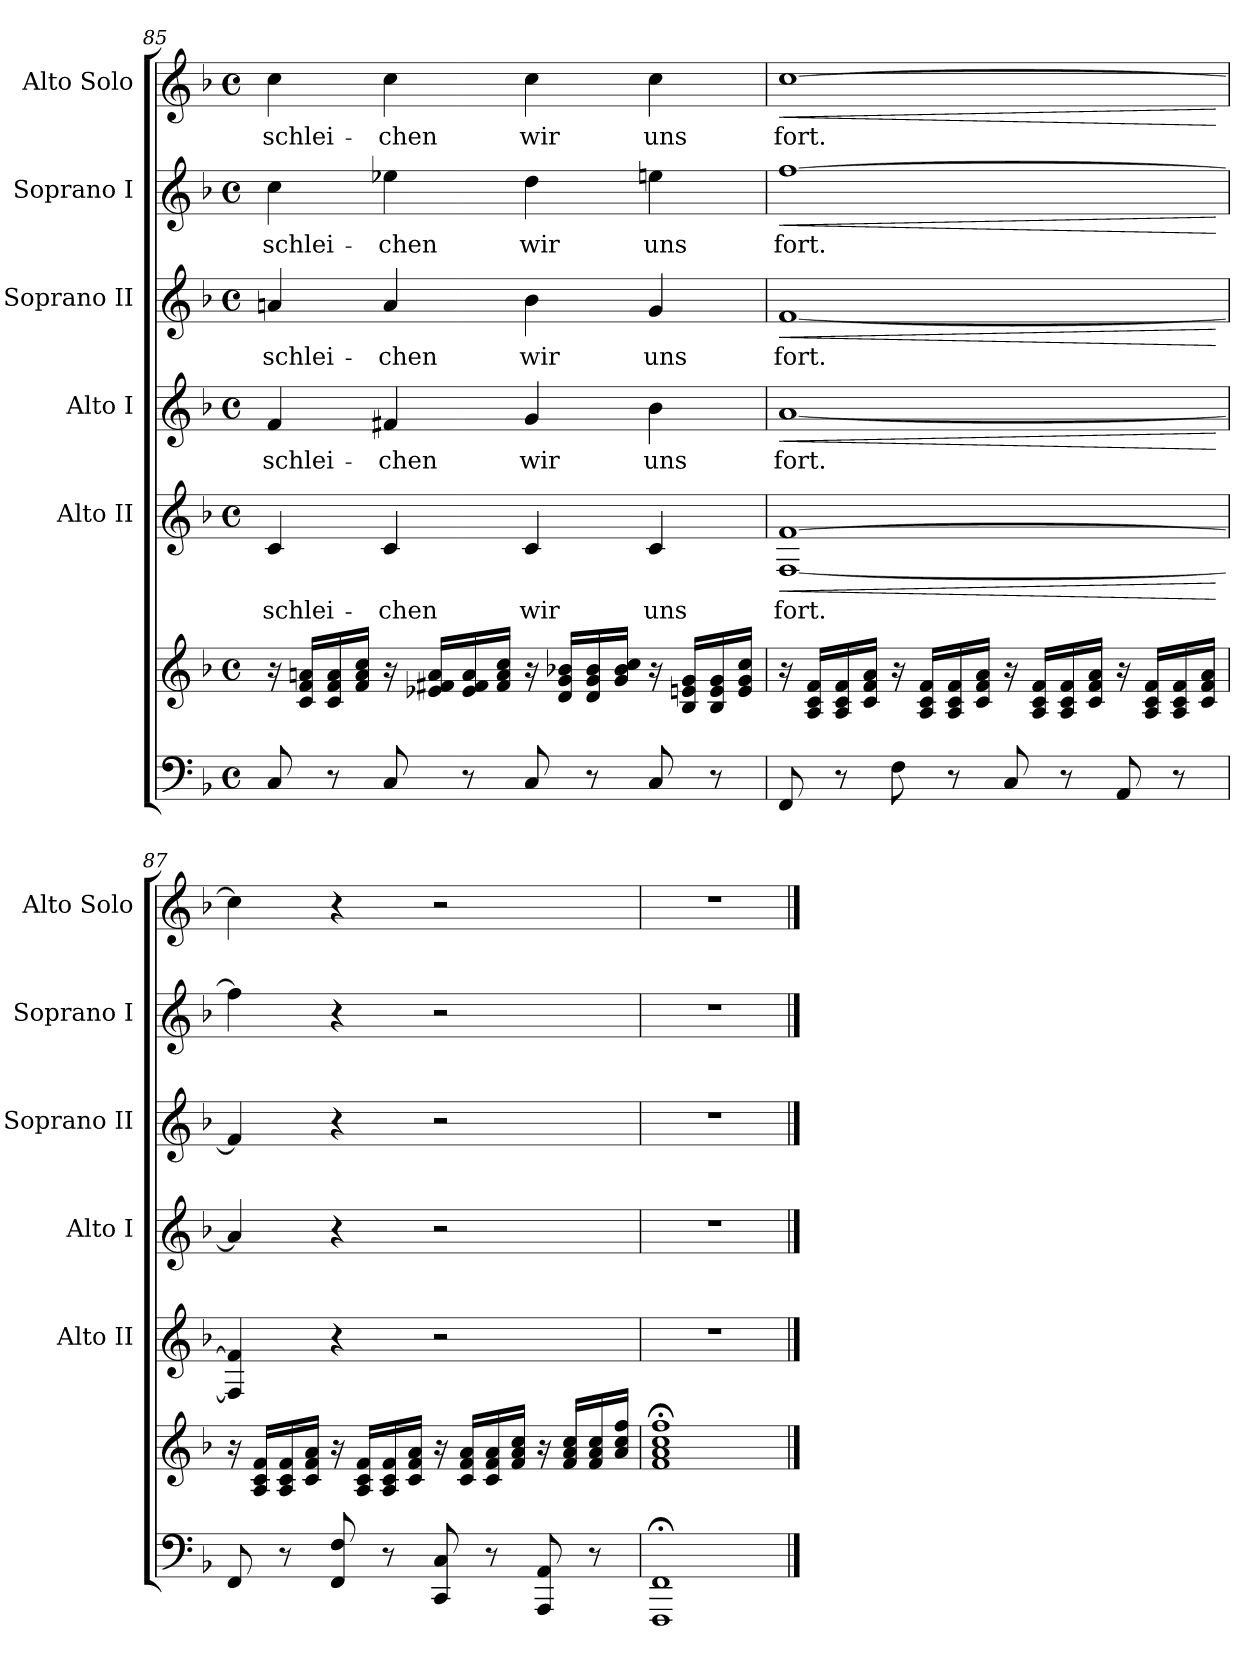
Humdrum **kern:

**kern	**kern	**kern	**text	**dynam	**kern	**text	**dynam	**kern	**text	**dynam	**kern	**text	**dynam	**kern	**text	**dynam
*part7	*part6	*part5	*part5	*part5	*part4	*part4	*part4	*part3	*part3	*part3	*part2	*part2	*part2	*part1	*part1	*part1
*staff7	*staff6	*staff5	*staff5	*staff5	*staff4	*staff4	*staff4	*staff3	*staff3	*staff3	*staff2	*staff2	*staff2	*staff1	*staff1	*staff1
*	*	*I"Alto II	*	*	*I"Alto I	*	*	*I"Soprano II	*	*	*I"Soprano I	*	*	*I"Alto Solo	*	*
*	*	*I'Alto II	*	*	*I'Alto I	*	*	*I'Soprano II	*	*	*I'Soprano I	*	*	*I'Alto Solo	*	*
*clefF4	*clefG2	*clefG2	*	*	*clefG2	*	*	*clefG2	*	*	*clefG2	*	*	*clefG2	*	*
*k[b-]	*k[b-]	*k[b-]	*	*	*k[b-]	*	*	*k[b-]	*	*	*k[b-]	*	*	*k[b-]	*	*
*F:	*F:	*F:	*	*	*F:	*	*	*F:	*	*	*F:	*	*	*F:	*	*
*M4/4	*M4/4	*M4/4	*	*	*M4/4	*	*	*M4/4	*	*	*M4/4	*	*	*M4/4	*	*
*met(c)	*met(c)	*met(c)	*	*	*met(c)	*	*	*met(c)	*	*	*met(c)	*	*	*met(c)	*	*
=85	=85	=85	=85	=85	=85	=85	=85	=85	=85	=85	=85	=85	=85	=85	=85	=85
*	*^	*	*	*	*	*	*	*	*	*	*	*	*	*	*	*
8C/	16r	8ryy	4c/	schlei-	.	4f/	schlei-	.	4an/	schlei-	.	4cc\	schlei-	.	4cc\	schlei-	.
.	16c/ 16f/ 16an/LL	.	.	.	.	.	.	.	.	.	.	.	.	.	.	.	.
8r	16c/ 16f/ 16a/	8ryy	.	.	.	.	.	.	.	.	.	.	.	.	.	.	.
.	16f/ 16a/ 16cc/JJ	.	.	.	.	.	.	.	.	.	.	.	.	.	.	.	.
8C/	16r	8ryy	4c/	-chen	.	4f#X/	-chen	.	4a/	-chen	.	4ee-X\	-chen	.	4cc\	-chen	.
.	16e-X/ 16f#X/ 16a/LL	.	.	.	.	.	.	.	.	.	.	.	.	.	.	.	.
8r	16e-/ 16f#/ 16a/	8ryy	.	.	.	.	.	.	.	.	.	.	.	.	.	.	.
.	16f#/ 16a/ 16cc/JJ	.	.	.	.	.	.	.	.	.	.	.	.	.	.	.	.
8C/	16r	2ryy	4c/	wir	.	4g/	wir	.	4b-\	wir	.	4dd\	wir	.	4cc\	wir	.
.	16d/ 16g/ 16b-X/LL	.	.	.	.	.	.	.	.	.	.	.	.	.	.	.	.
8r	16d/ 16g/ 16b-/	.	.	.	.	.	.	.	.	.	.	.	.	.	.	.	.
.	16g/ 16b-/ 16cc/JJ	.	.	.	.	.	.	.	.	.	.	.	.	.	.	.	.
8C/	16r	.	4c/	uns	.	4b-\	uns	.	4g/	uns	.	4een\	uns	.	4cc\	uns	.
.	16B-/ 16en/ 16g/LL	.	.	.	.	.	.	.	.	.	.	.	.	.	.	.	.
8r	16B-/ 16e/ 16g/	.	.	.	.	.	.	.	.	.	.	.	.	.	.	.	.
.	16e/ 16g/ 16cc/JJ	.	.	.	.	.	.	.	.	.	.	.	.	.	.	.	.
!!LO:LB:g=z
=86	=86	=86	=86	=86	=86	=86	=86	=86	=86	=86	=86	=86	=86	=86	=86	=86	=86
!	!	!	!	!	!LO:HP:b	!	!	!	!	!	!	!	!	!	!	!	!
!	!	!	!	!	!LO:HP:n=1:b	!	!	!LO:HP:b	!	!	!	!	!	!	!	!	!
!	!	!	!	!	!	!	!	!LO:HP:n=1:b	!	!	!LO:HP:b	!	!	!	!	!	!
!	!	!	!	!	!	!	!	!	!	!	!LO:HP:n=1:b	!	!	!LO:HP:b	!	!	!
!	!	!	!	!	!	!	!	!	!	!	!	!	!	!LO:HP:n=1:b	!	!	!LO:HP:b
!	!	!	!	!	!	!	!	!	!	!	!	!	!	!	!	!	!LO:HP:n=1:b
8FF/	16r	8ryy	[1F [1f	fort.	< >	[1a	fort.	< >	[1f	fort.	< >	[1ff	fort.	< >	[1cc	fort.	< >
.	16A/ 16c/ 16f/LL	.	.	.	.	.	.	.	.	.	.	.	.	.	.	.	.
8r	16A/ 16c/ 16f/	8ryy	.	.	.	.	.	.	.	.	.	.	.	.	.	.	.
.	16c/ 16f/ 16a/JJ	.	.	.	.	.	.	.	.	.	.	.	.	.	.	.	.
8F\	16r	8ryy	.	.	.	.	.	.	.	.	.	.	.	.	.	.	.
.	16A/ 16c/ 16f/LL	.	.	.	.	.	.	.	.	.	.	.	.	.	.	.	.
8r	16A/ 16c/ 16f/	8ryy	.	.	.	.	.	.	.	.	.	.	.	.	.	.	.
.	16c/ 16f/ 16a/JJ	.	.	.	.	.	.	.	.	.	.	.	.	.	.	.	.
8C/	16r	2ryy	.	.	.	.	.	.	.	.	.	.	.	.	.	.	.
.	16A/ 16c/ 16f/LL	.	.	.	.	.	.	.	.	.	.	.	.	.	.	.	.
8r	16A/ 16c/ 16f/	.	.	.	.	.	.	.	.	.	.	.	.	.	.	.	.
.	16c/ 16f/ 16a/JJ	.	.	.	.	.	.	.	.	.	.	.	.	.	.	.	.
8AA/	16r	.	.	.	.	.	.	.	.	.	.	.	.	.	.	.	.
.	16A/ 16c/ 16f/LL	.	.	.	.	.	.	.	.	.	.	.	.	.	.	.	.
8r	16A/ 16c/ 16f/	.	.	.	.	.	.	.	.	.	.	.	.	.	.	.	.
.	16c/ 16f/ 16a/JJ	.	.	.	.	.	.	.	.	.	.	.	.	.	.	.	.
*	*v	*v	*	*	*	*	*	*	*	*	*	*	*	*	*	*	*
.	.	.	.	[	.	.	[	.	.	[	.	.	[	.	.	[
=87	=87	=87	=87	=87	=87	=87	=87	=87	=87	=87	=87	=87	=87	=87	=87	=87
*	*^	*	*	*	*	*	*	*	*	*	*	*	*	*	*	*
8FF/	16r	16ryy	4F/] 4f/]	.	.	4a/]	.	.	4f/]	.	.	4ff\]	.	.	4cc\]	.	.
.	16A/ 16c/ 16f/LL	16ryy	.	.	.	.	.	.	.	.	.	.	.	.	.	.	.
8r	16A/ 16c/ 16f/	8ryy	.	.	.	.	.	.	.	.	.	.	.	.	.	.	.
.	16c/ 16f/ 16a/JJ	.	.	.	.	.	.	.	.	.	.	.	.	.	.	.	.
8FF/ 8F/	16r	2ryy	4r	.	]	4r	.	]	4r	.	]	4r	.	]	4r	.	]
.	16A/ 16c/ 16f/LL	.	.	.	.	.	.	.	.	.	.	.	.	.	.	.	.
8r	16A/ 16c/ 16f/	.	.	.	.	.	.	.	.	.	.	.	.	.	.	.	.
.	16c/ 16f/ 16a/JJ	.	.	.	.	.	.	.	.	.	.	.	.	.	.	.	.
8CC/ 8C/	16r	.	2r	.	.	2r	.	.	2r	.	.	2r	.	.	2r	.	.
.	16c/ 16f/ 16a/LL	.	.	.	.	.	.	.	.	.	.	.	.	.	.	.	.
8r	16c/ 16f/ 16a/	.	.	.	.	.	.	.	.	.	.	.	.	.	.	.	.
.	16f/ 16a/ 16cc/JJ	.	.	.	.	.	.	.	.	.	.	.	.	.	.	.	.
8AAA/ 8AA/	16r	8ryy	.	.	.	.	.	.	.	.	.	.	.	.	.	.	.
.	16f/ 16a/ 16cc/LL	.	.	.	.	.	.	.	.	.	.	.	.	.	.	.	.
8r	16f/ 16a/ 16cc/	8ryy	.	.	.	.	.	.	.	.	.	.	.	.	.	.	.
.	16a/ 16cc/ 16ff/JJ	.	.	.	.	.	.	.	.	.	.	.	.	.	.	.	.
=88	=88	=88	=88	=88	=88	=88	=88	=88	=88	=88	=88	=88	=88	=88	=88	=88	=88
1FFF; 1FF;	1ff;	1f 1a 1cc	1r	.	.	1r	.	.	1r	.	.	1r	.	.	1r	.	.
*	*v	*v	*	*	*	*	*	*	*	*	*	*	*	*	*	*	*
==	==	==	==	==	==	==	==	==	==	==	==	==	==	==	==	==
*-	*-	*-	*-	*-	*-	*-	*-	*-	*-	*-	*-	*-	*-	*-	*-	*-
